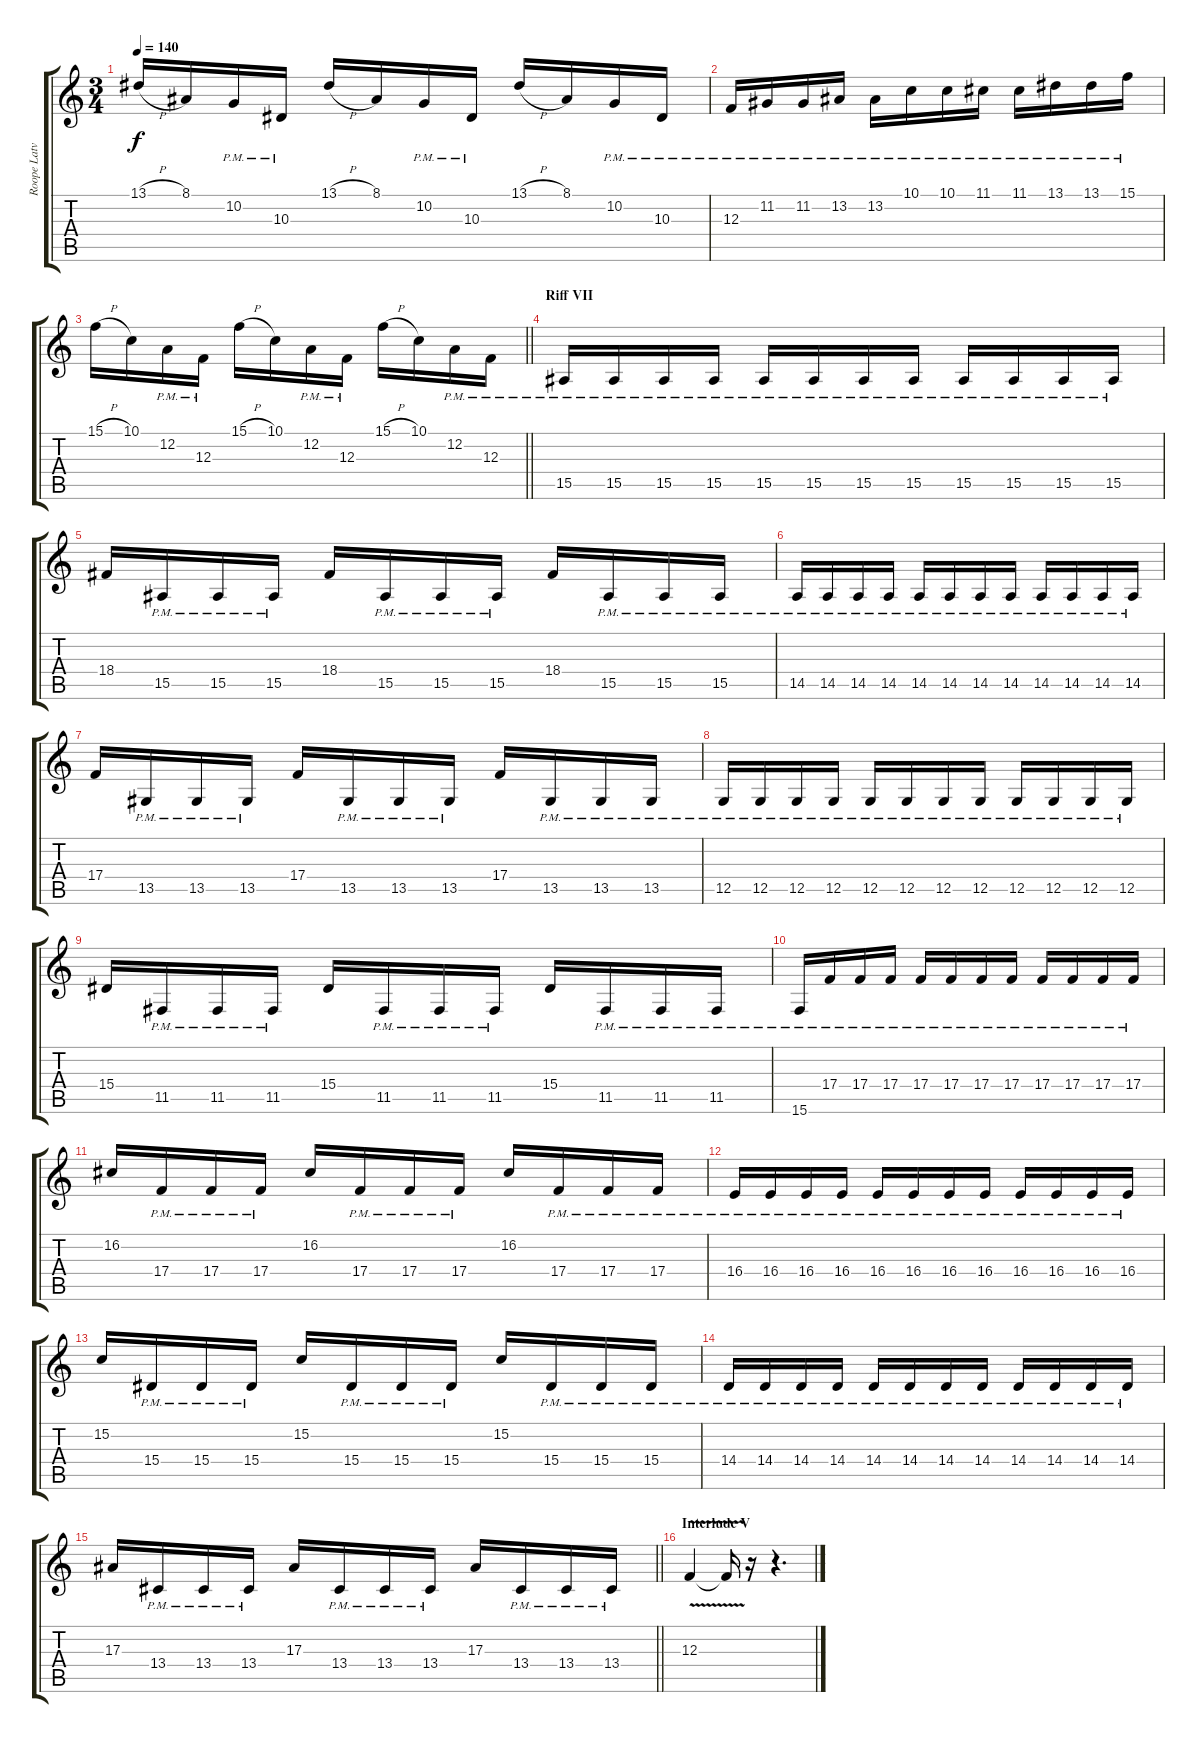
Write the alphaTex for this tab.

\track ("Roope Latvala (Guitar II)" "Roope Latv") {instrument harpsichord}
\staff {score tabs}
\tuning (D4 A3 F3 C3 G2 D2) {hide}
\ts (3 4)
\tempo 140
\clef g2
\ks c
13.1{h}.16{dy f} 8.1.16 10.2{pm}.16 10.3{pm}.16 13.1{h}.16 8.1.16 10.2{pm}.16 10.3{pm}.16 13.1{h}.16 8.1.16 10.2{pm}.16 10.3{pm}.16 |
12.3{pm}.16 11.2{pm}.16 11.2{pm}.16 13.2{pm}.16 13.2{pm}.16 10.1{pm}.16 10.1{pm}.16 11.1{pm}.16 11.1{pm}.16 13.1{pm}.16 13.1{pm}.16 15.1{pm}.16 |
\barLineRight lightlight
15.1{h}.16 10.1.16 12.2{pm}.16 12.3{pm}.16 15.1{h}.16 10.1.16 12.2{pm}.16 12.3{pm}.16 15.1{h}.16 10.1.16 12.2{pm}.16 12.3{pm}.16 |
\section ("" "Riff VII")
15.5{pm}.16 15.5{pm}.16 15.5{pm}.16 15.5{pm}.16 15.5{pm}.16 15.5{pm}.16 15.5{pm}.16 15.5{pm}.16 15.5{pm}.16 15.5{pm}.16 15.5{pm}.16 15.5{pm}.16 |
18.4.16 15.5{pm}.16 15.5{pm}.16 15.5{pm}.16 18.4.16 15.5{pm}.16 15.5{pm}.16 15.5{pm}.16 18.4.16 15.5{pm}.16 15.5{pm}.16 15.5{pm}.16 |
14.5{pm}.16 14.5{pm}.16 14.5{pm}.16 14.5{pm}.16 14.5{pm}.16 14.5{pm}.16 14.5{pm}.16 14.5{pm}.16 14.5{pm}.16 14.5{pm}.16 14.5{pm}.16 14.5{pm}.16 |
17.4.16 13.5{pm}.16 13.5{pm}.16 13.5{pm}.16 17.4.16 13.5{pm}.16 13.5{pm}.16 13.5{pm}.16 17.4.16 13.5{pm}.16 13.5{pm}.16 13.5{pm}.16 |
12.5{pm}.16 12.5{pm}.16 12.5{pm}.16 12.5{pm}.16 12.5{pm}.16 12.5{pm}.16 12.5{pm}.16 12.5{pm}.16 12.5{pm}.16 12.5{pm}.16 12.5{pm}.16 12.5{pm}.16 |
15.4.16 11.5{pm}.16 11.5{pm}.16 11.5{pm}.16 15.4.16 11.5{pm}.16 11.5{pm}.16 11.5{pm}.16 15.4.16 11.5{pm}.16 11.5{pm}.16 11.5{pm}.16 |
15.6{pm}.16 17.4{pm}.16 17.4{pm}.16 17.4{pm}.16 17.4{pm}.16 17.4{pm}.16 17.4{pm}.16 17.4{pm}.16 17.4{pm}.16 17.4{pm}.16 17.4{pm}.16 17.4{pm}.16 |
16.2.16 17.4{pm}.16 17.4{pm}.16 17.4{pm}.16 16.2.16 17.4{pm}.16 17.4{pm}.16 17.4{pm}.16 16.2.16 17.4{pm}.16 17.4{pm}.16 17.4{pm}.16 |
16.4{pm}.16 16.4{pm}.16 16.4{pm}.16 16.4{pm}.16 16.4{pm}.16 16.4{pm}.16 16.4{pm}.16 16.4{pm}.16 16.4{pm}.16 16.4{pm}.16 16.4{pm}.16 16.4{pm}.16 |
15.2.16 15.4{pm}.16 15.4{pm}.16 15.4{pm}.16 15.2.16 15.4{pm}.16 15.4{pm}.16 15.4{pm}.16 15.2.16 15.4{pm}.16 15.4{pm}.16 15.4{pm}.16 |
14.4{pm}.16 14.4{pm}.16 14.4{pm}.16 14.4{pm}.16 14.4{pm}.16 14.4{pm}.16 14.4{pm}.16 14.4{pm}.16 14.4{pm}.16 14.4{pm}.16 14.4{pm}.16 14.4{pm}.16 |
\barLineRight lightlight
17.3.16 13.4{pm}.16 13.4{pm}.16 13.4{pm}.16 17.3.16 13.4{pm}.16 13.4{pm}.16 13.4{pm}.16 17.3.16 13.4{pm}.16 13.4{pm}.16 13.4{pm}.16 |
\section ("" "Interlude V")
12.3{v}.4 12.3{t}.16 r.16 r.4{d}
